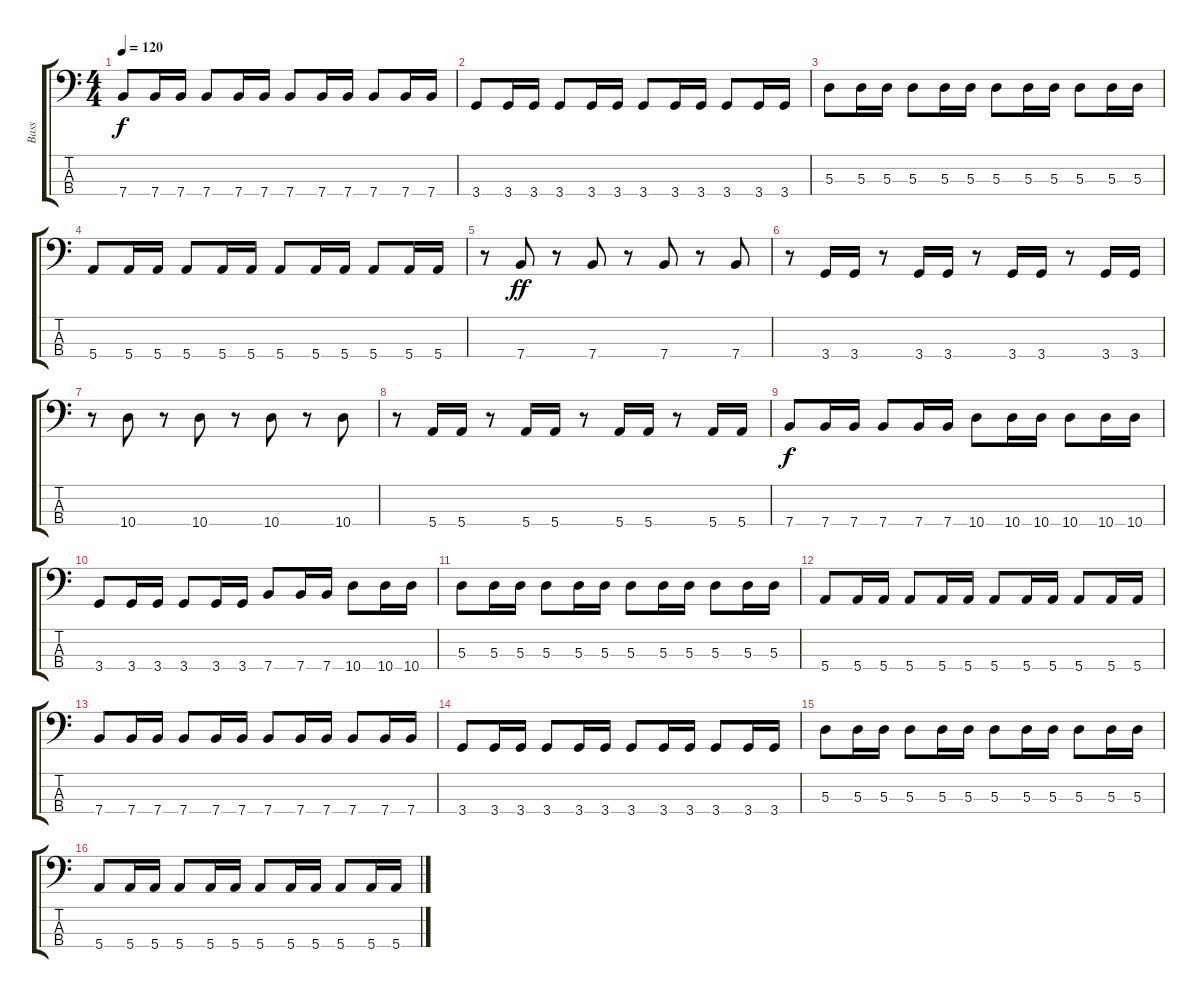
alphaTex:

\track ("Bass" "Bass") {instrument electricbassfinger}
\staff {score tabs}
\tuning (G2 D2 A1 E1) {hide}
\ts (4 4)
\tempo 120
\clef f4
\ks c
7.4.8{dy f} 7.4.16 7.4.16 7.4.8 7.4.16 7.4.16 7.4.8 7.4.16 7.4.16 7.4.8 7.4.16 7.4.16 |
3.4.8 3.4.16 3.4.16 3.4.8 3.4.16 3.4.16 3.4.8 3.4.16 3.4.16 3.4.8 3.4.16 3.4.16 |
5.3.8 5.3.16 5.3.16 5.3.8 5.3.16 5.3.16 5.3.8 5.3.16 5.3.16 5.3.8 5.3.16 5.3.16 |
5.4.8 5.4.16 5.4.16 5.4.8 5.4.16 5.4.16 5.4.8 5.4.16 5.4.16 5.4.8 5.4.16 5.4.16 |
r.8 7.4.8{dy ff} r.8 7.4.8 r.8 7.4.8 r.8 7.4.8 |
r.8 3.4.16 3.4.16 r.8 3.4.16 3.4.16 r.8 3.4.16 3.4.16 r.8 3.4.16 3.4.16 |
r.8 10.4.8 r.8 10.4.8 r.8 10.4.8 r.8 10.4.8 |
r.8 5.4.16 5.4.16 r.8 5.4.16 5.4.16 r.8 5.4.16 5.4.16 r.8 5.4.16 5.4.16 |
7.4.8{dy f} 7.4.16 7.4.16 7.4.8 7.4.16 7.4.16 10.4.8 10.4.16 10.4.16 10.4.8 10.4.16 10.4.16 |
3.4.8 3.4.16 3.4.16 3.4.8 3.4.16 3.4.16 7.4.8 7.4.16 7.4.16 10.4.8 10.4.16 10.4.16 |
5.3.8 5.3.16 5.3.16 5.3.8 5.3.16 5.3.16 5.3.8 5.3.16 5.3.16 5.3.8 5.3.16 5.3.16 |
5.4.8 5.4.16 5.4.16 5.4.8 5.4.16 5.4.16 5.4.8 5.4.16 5.4.16 5.4.8 5.4.16 5.4.16 |
7.4.8 7.4.16 7.4.16 7.4.8 7.4.16 7.4.16 7.4.8 7.4.16 7.4.16 7.4.8 7.4.16 7.4.16 |
3.4.8 3.4.16 3.4.16 3.4.8 3.4.16 3.4.16 3.4.8 3.4.16 3.4.16 3.4.8 3.4.16 3.4.16 |
5.3.8 5.3.16 5.3.16 5.3.8 5.3.16 5.3.16 5.3.8 5.3.16 5.3.16 5.3.8 5.3.16 5.3.16 |
5.4.8 5.4.16 5.4.16 5.4.8 5.4.16 5.4.16 5.4.8 5.4.16 5.4.16 5.4.8 5.4.16 5.4.16
